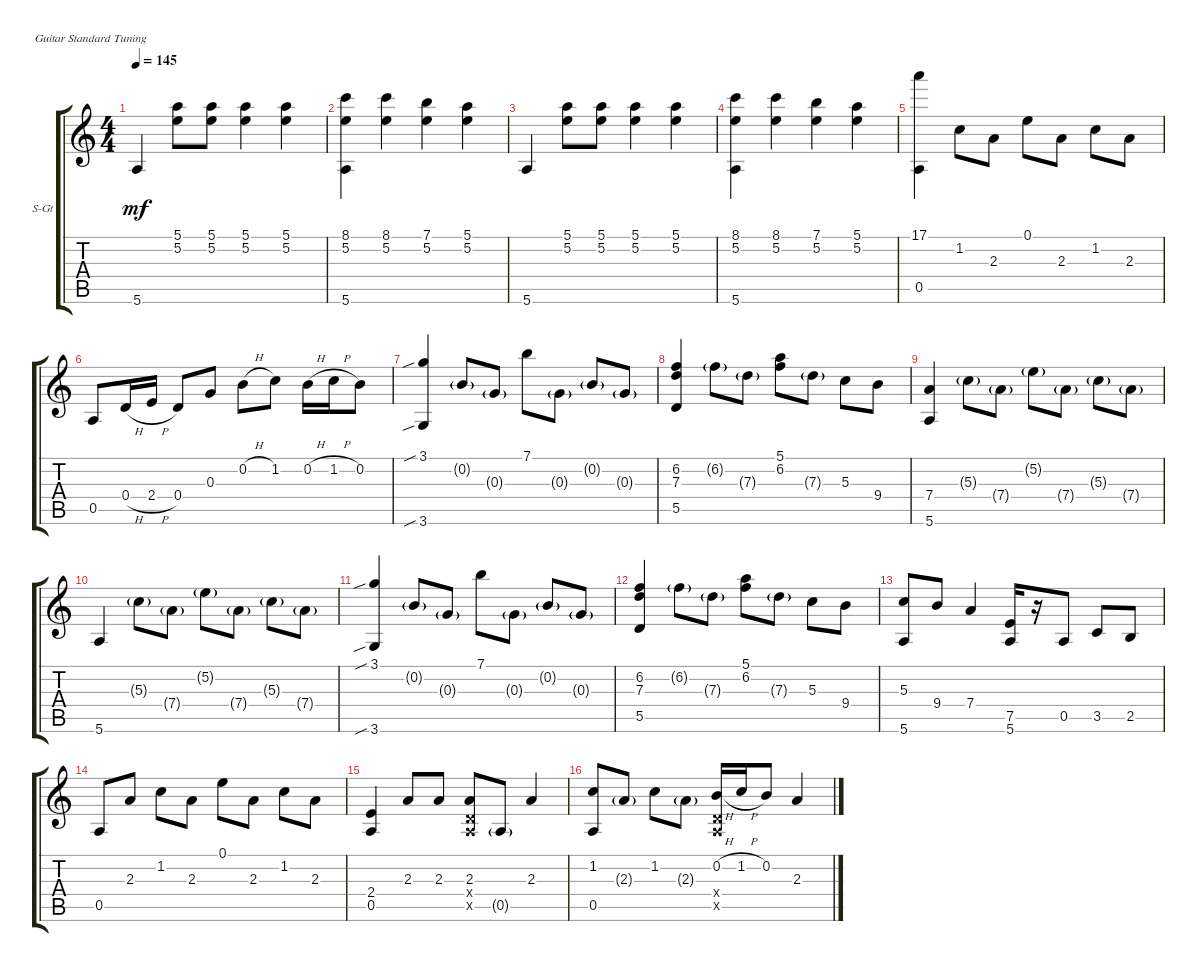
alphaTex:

\defaultSystemsLayout 4
\bracketExtendMode groupsimilarinstruments
\firstSystemTrackNameOrientation horizontal
\otherSystemsTrackNameOrientation horizontal
\track ("Steel Guitar" "S-Gt") {instrument acousticguitarsteel}
\staff {score tabs}
\tuning (E4 B3 G3 D3 A2 E2)
\ts (4 4)
\tempo 145
\clef g2
\ks c
5.6.4{dy mf} (5.1 5.2).8 (5.1 5.2).8 (5.1 5.2).4 (5.1 5.2).4 |
(8.1 5.2 5.6).4 (8.1 5.2).4 (7.1 5.2).4 (5.1 5.2).4 |
5.6.4 (5.1 5.2).8 (5.1 5.2).8 (5.1 5.2).4 (5.1 5.2).4 |
(8.1 5.2 5.6).4 (8.1 5.2).4 (7.1 5.2).4 (5.1 5.2).4 |
(17.1 0.5).4 1.2.8 2.3.8 0.1.8 2.3.8 1.2.8 2.3.8 |
0.5.8 0.4{h}.16 2.4{h}.16 0.4.8 0.3.8 0.2{h}.8 1.2.8 0.2{h}.16 1.2{h}.16 0.2.8 |
(3.6{sib} 3.1{sib}).4 0.2{g}.8 0.3{g}.8 7.1.8 0.3{g}.8 0.2{g}.8 0.3{g}.8 |
(5.5 7.3 6.2).4 6.2{g}.8 7.3{g}.8 (5.1 6.2).8 7.3{g}.8 5.3.8 9.4.8 |
(5.6 7.4).4 5.3{g}.8 7.4{g}.8 5.2{g}.8 7.4{g}.8 5.3{g}.8 7.4{g}.8 |
5.6.4 5.3{g}.8 7.4{g}.8 5.2{g}.8 7.4{g}.8 5.3{g}.8 7.4{g}.8 |
(3.6{sib} 3.1{sib}).4 0.2{g}.8 0.3{g}.8 7.1.8 0.3{g}.8 0.2{g}.8 0.3{g}.8 |
(5.5 7.3 6.2).4 6.2{g}.8 7.3{g}.8 (5.1 6.2).8 7.3{g}.8 5.3.8 9.4.8 |
(5.6 5.3).8 9.4.8 7.4.4 (5.6 7.5).16 r.16 0.5.8 3.5.8 2.5.8 |
0.5.8 2.3.8 1.2.8 2.3.8 0.1.8 2.3.8 1.2.8 2.3.8 |
(0.5 2.4).4 2.3.8 2.3.8 (2.3 0.4{x} 0.5{x}).8 0.5{g}.8 2.3.4 |
(0.5 1.2).8 2.3{g}.8 1.2.8 2.3{g}.8 (0.2{h} 0.4{x} 0.5{x}).16 1.2{h}.16 0.2.8 2.3.4
